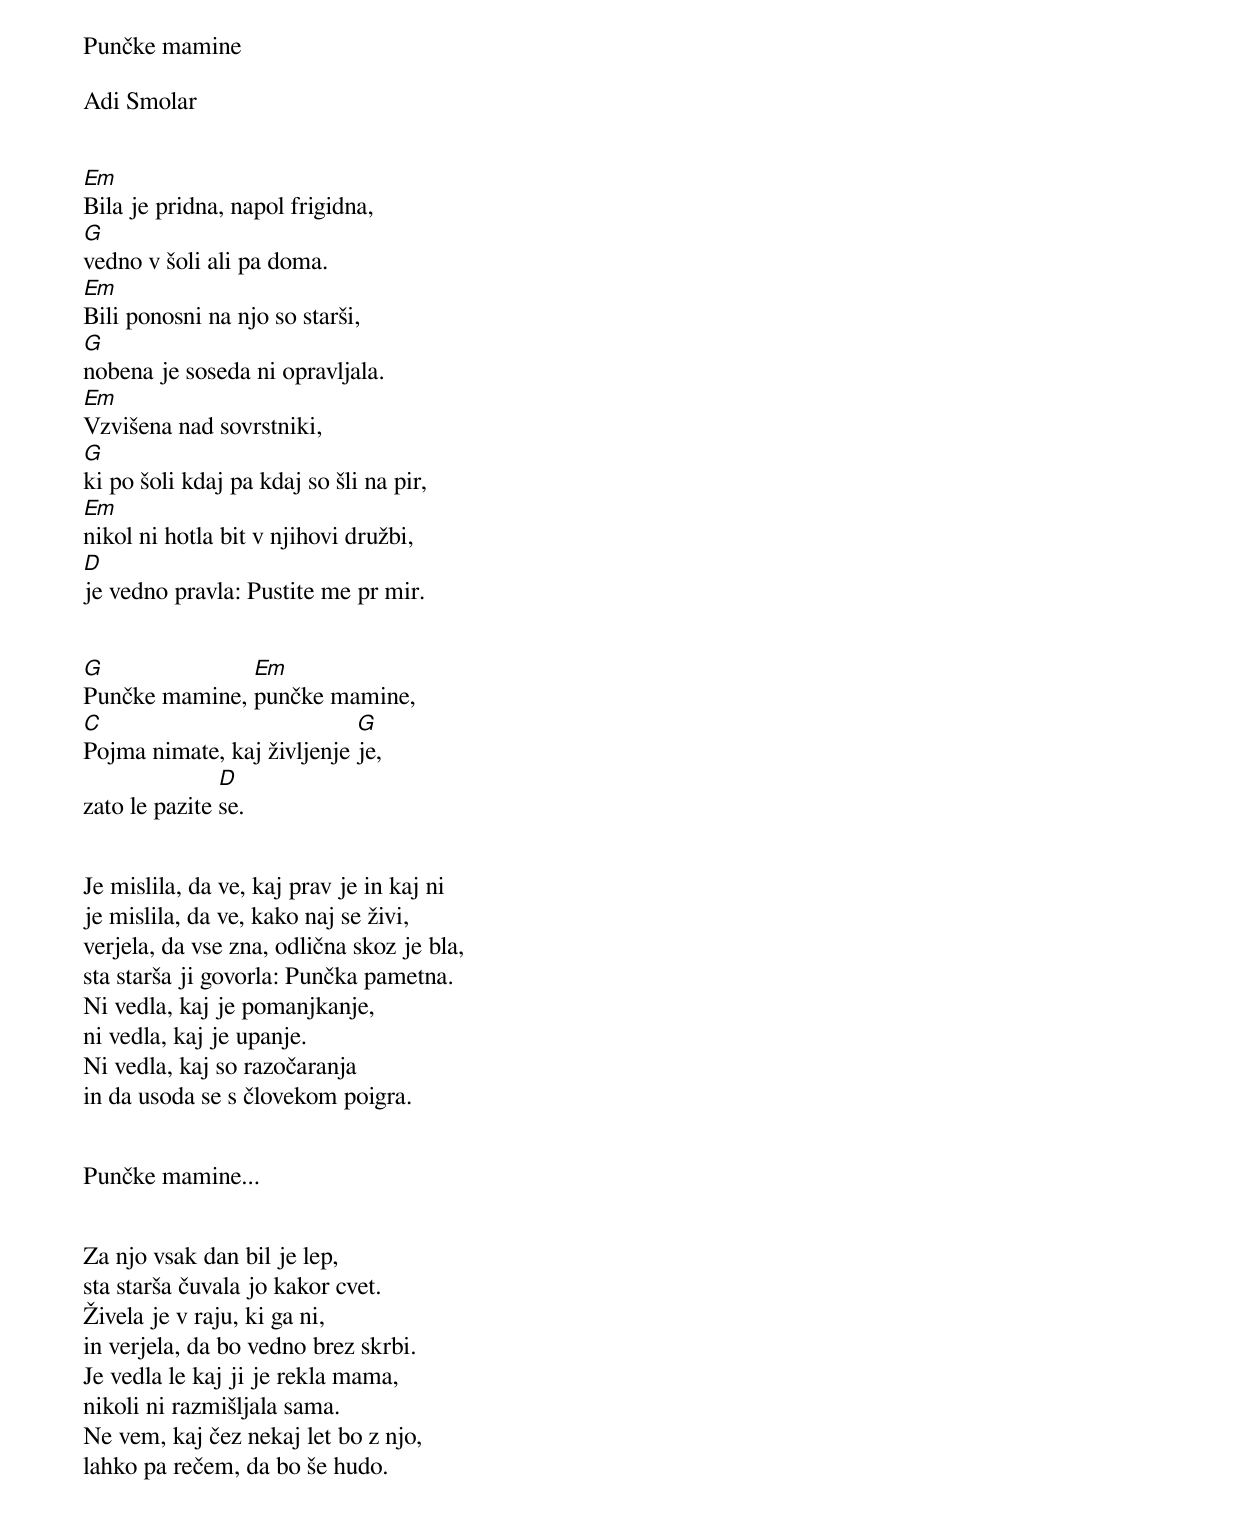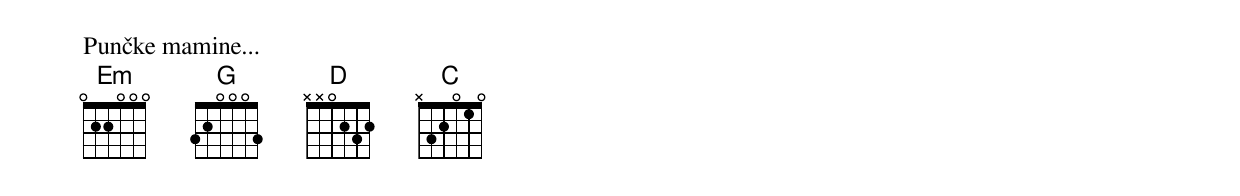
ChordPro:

Punčke mamine

Adi Smolar


[Em]Bila je pridna, napol frigidna,
[G]vedno v šoli ali pa doma.
[Em]Bili ponosni na njo so starši,
[G]nobena je soseda ni opravljala.
[Em]Vzvišena nad sovrstniki,
[G]ki po šoli kdaj pa kdaj so šli na pir,
[Em]nikol ni hotla bit v njihovi družbi,
[D]je vedno pravla: Pustite me pr mir.


[G]Punčke mamine, [Em]punčke mamine,
[C]Pojma nimate, kaj življenje [G]je,
zato le pazite [D]se.


Je mislila, da ve, kaj prav je in kaj ni
je mislila, da ve, kako naj se živi,
verjela, da vse zna, odlična skoz je bla,
sta starša ji govorla: Punčka pametna.
Ni vedla, kaj je pomanjkanje,
ni vedla, kaj je upanje.
Ni vedla, kaj so razočaranja
in da usoda se s človekom poigra.


Punčke mamine...


Za njo vsak dan bil je lep,
sta starša čuvala jo kakor cvet.
Živela je v raju, ki ga ni,
in verjela, da bo vedno brez skrbi.
Je vedla le kaj ji je rekla mama,
nikoli ni razmišljala sama.
Ne vem, kaj čez nekaj let bo z njo,
lahko pa rečem, da bo še hudo.


Punčke mamine...
